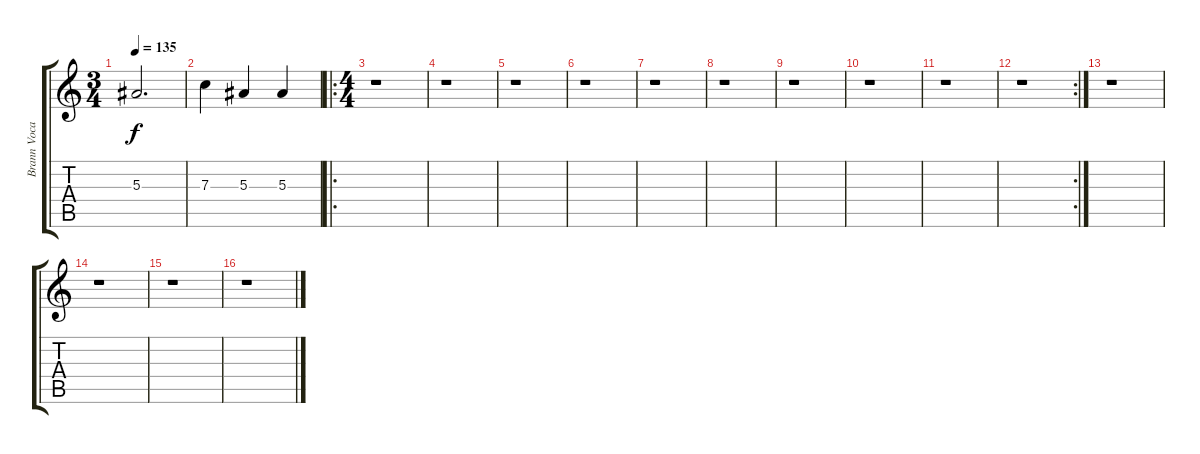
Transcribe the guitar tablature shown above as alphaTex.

\track ("Brann Vocals" "Brann Voca") {instrument overdrivenguitar}
\staff {score tabs}
\tuning (D4 A3 F3 C3 G2 C2) {hide}
\ts (3 4)
\tempo 135
\clef g2
\ks c
5.3.2{d dy f} |
7.3.4 5.3.4 5.3.4 |
\ro
\ts (4 4)
r.1 |
r.1 |
r.1 |
r.1 |
r.1 |
r.1 |
r.1 |
r.1 |
r.1 |
\rc 2
r.1 |
r.1 |
r.1 |
r.1 |
r.1
